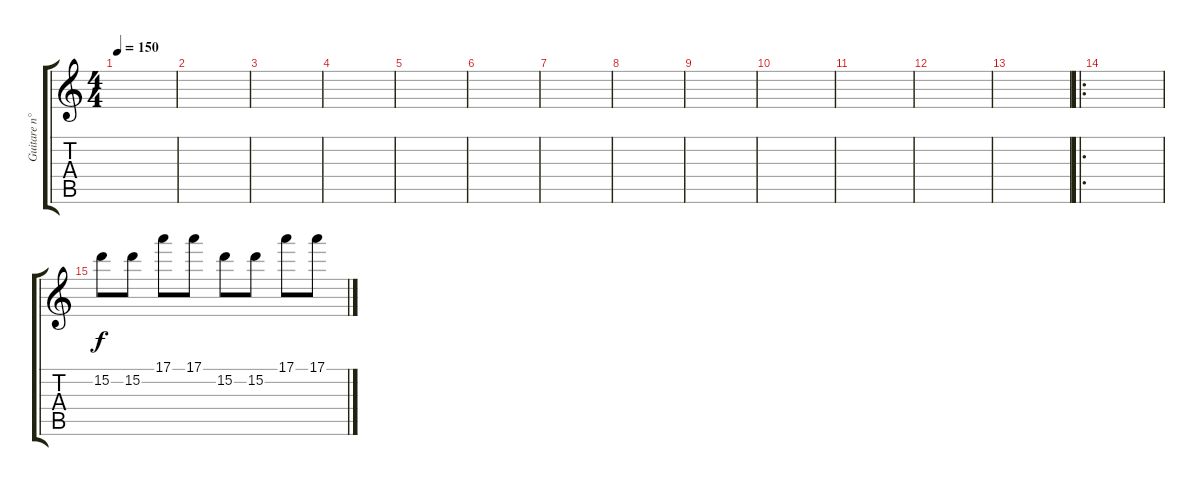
\track ("Guitare n°2" "Guitare n°") {instrument overdrivenguitar}
\staff {score tabs}
\tuning (E4 B3 G3 D3 A2 E2) {hide}
\ts (4 4)
\tempo 150
\clef g2
\ks c
|
|
|
|
|
|
|
|
|
|
|
|
|
\ro
|
15.2.8 15.2.8 17.1.8 17.1.8 15.2.8 15.2.8 17.1.8 17.1.8
